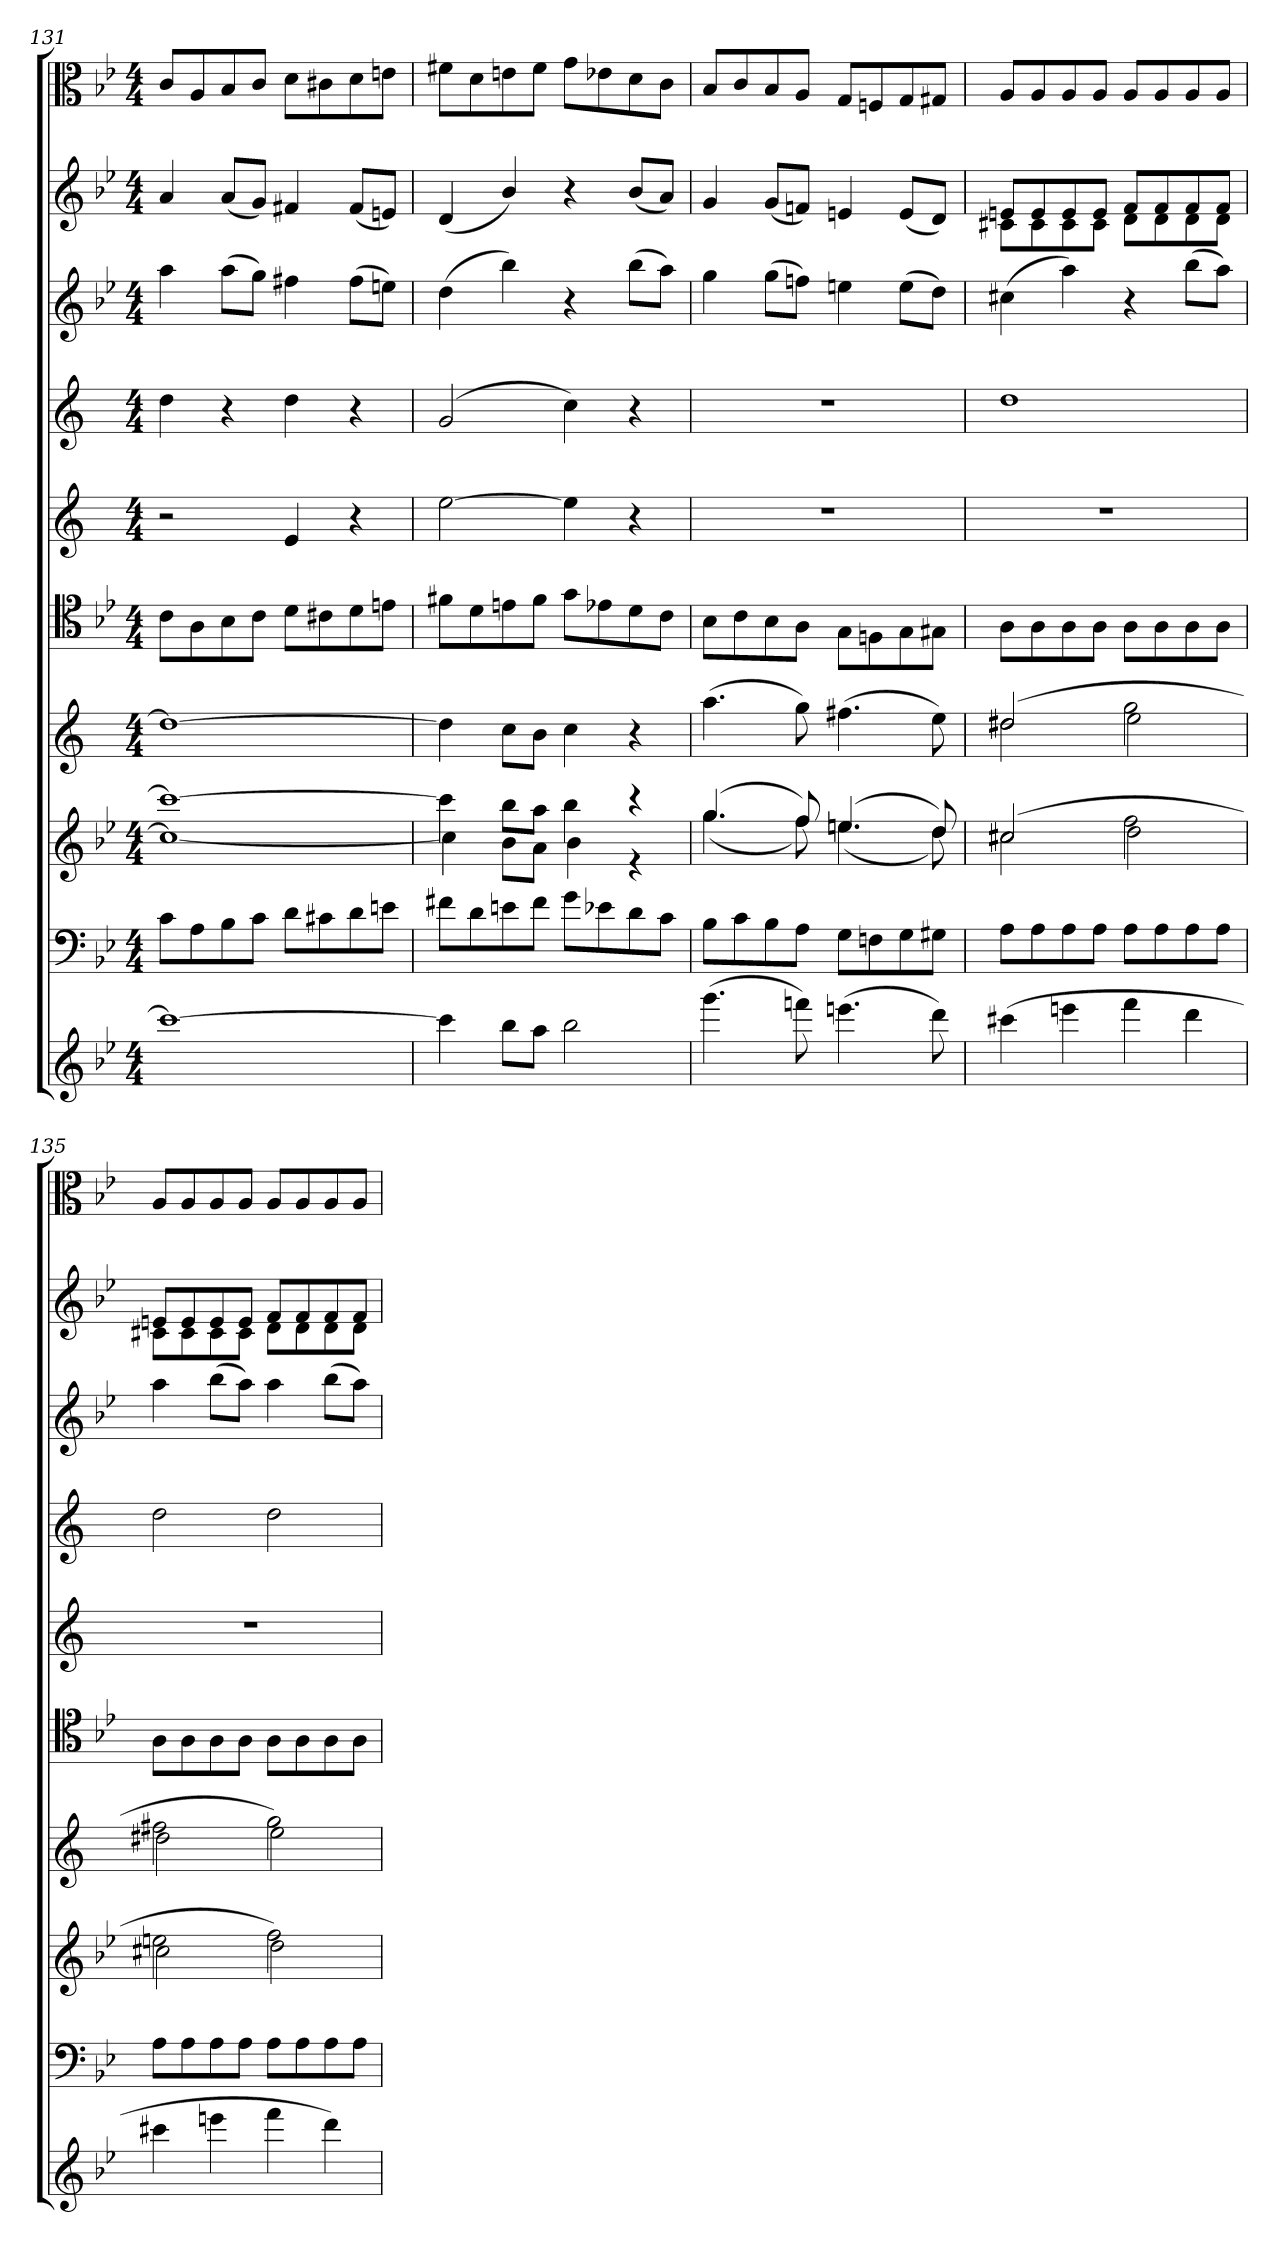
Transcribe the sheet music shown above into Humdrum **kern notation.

**kern	**kern	**kern	**kern	**kern	**kern	**kern	**kern	**kern	**kern
*part10	*part9	*part8	*part7	*part6	*part5	*part4	*part3	*part2	*part1
*staff10	*staff9	*staff8	*staff7	*staff6	*staff5	*staff4	*staff3	*staff2	*staff1
*clefG2	*clefF4	*clefG2	*clefG2	*clefC4	*clefG2	*clefG2	*clefG2	*clefG2	*clefC3
*k[b-e-]	*k[b-e-]	*k[b-e-]	*k[]	*k[b-e-]	*k[]	*k[]	*k[b-e-]	*k[b-e-]	*k[b-e-]
*g:	*g:	*g:	*	*g:	*	*	*g:	*g:	*g:
*M4/4	*M4/4	*M4/4	*M4/4	*M4/4	*M4/4	*M4/4	*M4/4	*M4/4	*M4/4
=131	=131	=131	=131	=131	=131	=131	=131	=131	=131
*	*	*^	*	*	*	*	*	*	*
1ccc\_	8c\L	1ccc\_	1cc\_	1dd\_	8c\L	2r	4dd\	4aa\	4a/	8c/L
.	8A\	.	.	.	8A\	.	.	.	.	8A/
.	8B-\	.	.	.	8B-\	.	4r	(8aa\L	(8a/L	8B-/
.	8c\J	.	.	.	8c\J	.	.	8gg\J)	8g/J)	8c/J
.	8d\L	.	.	.	8d\L	4e/	4dd\	4ff#X\	4f#X/	8d\L
.	8c#X\	.	.	.	8c#X\	.	.	.	.	8c#X\
.	8d\	.	.	.	8d\	4r	4r	(8ff#\L	(8f#/L	8d\
.	8en\J	.	.	.	8en\J	.	.	8een\J)	8en/J)	8en\J
=132	=132	=132	=132	=132	=132	=132	=132	=132	=132	=132
4ccc\]	8f#X\L	4ccc\]	4cc\]	4dd\]	8f#X\L	[2ee\	(2g/	(4dd\	(4d/	8f#X\L
.	8d\	.	.	.	8d\	.	.	.	.	8d\
8bb-\L	8en\	8bb-\L	8b-\L	8cc\L	8en\	.	.	4bb-\)	4b-/)	8en\
8aa\J	8f#\J	8aa\J	8a\J	8b\J	8f#\J	.	.	.	.	8f#\J
2bb-\	8g\L	4bb-\	4b-\	4cc\	8g\L	4ee\]	4cc\)	4r	4r	8g\L
.	8e-X\	.	.	.	8e-X\	.	.	.	.	8e-X\
.	8d\	4r	4r	4r	8d\	4r	4r	(8bb-\L	(8b-/L	8d\
.	8c\J	.	.	.	8c\J	.	.	8aa\J)	8a/J)	8c\J
=133	=133	=133	=133	=133	=133	=133	=133	=133	=133	=133
(4.ggg\	8B-\L	(4.gg/	(4.gg\	(4.aa\	8B-\L	1r	1r	4gg\	4g/	8B-/L
.	8c\	.	.	.	8c\	.	.	.	.	8c/
.	8B-\	.	.	.	8B-\	.	.	(8gg\L	(8g/L	8B-/
8fffn\)	8A\J	8ff/)	8ff\)	8gg\)	8A\J	.	.	8ffn\J)	8fn/J)	8A/J
(4.eeen\	8G\L	(4.een/	(4.een\	(4.ff#X\	8G\L	.	.	4een\	4en/	8G/L
.	8Fn\	.	.	.	8Fn\	.	.	.	.	8Fn/
.	8G\	.	.	.	8G\	.	.	(8ee\L	(8e/L	8G/
8ddd\)	8G#X\J	8dd/)	8dd\)	8ee\)	8G#X\J	.	.	8dd\J)	8d/J)	8G#X/J
=134	=134	=134	=134	=134	=134	=134	=134	=134	=134	=134
*	*	*	*	*^	*	*	*	*	*^	*
(4ccc#X\	8A\L	(2cc#X/	2cc#X\	(2dd#X/	2dd#X\	8A\L	1r	1dd\	(4cc#X\	8en/L	8c#X\L	8A/L
.	8A\	.	.	.	.	8A\	.	.	.	8e/	8c#\	8A/
4eeen\	8A\	.	.	.	.	8A\	.	.	4aa\)	8e/	8c#\	8A/
.	8A\J	.	.	.	.	8A\J	.	.	.	8e/J	8c#\J	8A/J
4fff\	8A\L	2ff\	2dd\	2gg\	2ee\	8A\L	.	.	4r	8f/L	8d\L	8A/L
.	8A\	.	.	.	.	8A\	.	.	.	8f/	8d\	8A/
4ddd\	8A\	.	.	.	.	8A\	.	.	(8bb-\L	8f/	8d\	8A/
.	8A\J	.	.	.	.	8A\J	.	.	8aa\J)	8f/J	8d\J	8A/J
=135	=135	=135	=135	=135	=135	=135	=135	=135	=135	=135	=135	=135
4ccc#X\	8A\L	2een\	2cc#X\	2ff#X\	2dd#X\	8A\L	1r	2dd\	4aa\	8en/L	8c#X\L	8A/L
.	8A\	.	.	.	.	8A\	.	.	.	8e/	8c#\	8A/
4eeen\	8A\	.	.	.	.	8A\	.	.	(8bb-\L	8e/	8c#\	8A/
.	8A\J	.	.	.	.	8A\J	.	.	8aa\J)	8e/J	8c#\J	8A/J
4fff\	8A\L	2ff\)	2dd\	2gg\)	2ee\	8A\L	.	2dd\	4aa\	8f/L	8d\L	8A/L
.	8A\	.	.	.	.	8A\	.	.	.	8f/	8d\	8A/
4ddd\)	8A\	.	.	.	.	8A\	.	.	(8bb-\L	8f/	8d\	8A/
.	8A\J	.	.	.	.	8A\J	.	.	8aa\J)	8f/J	8d\J	8A/J
*	*	*v	*v	*	*	*	*	*	*	*v	*v	*
*	*	*	*v	*v	*	*	*	*	*	*
=	=	=	=	=	=	=	=	=	=
*-	*-	*-	*-	*-	*-	*-	*-	*-	*-
